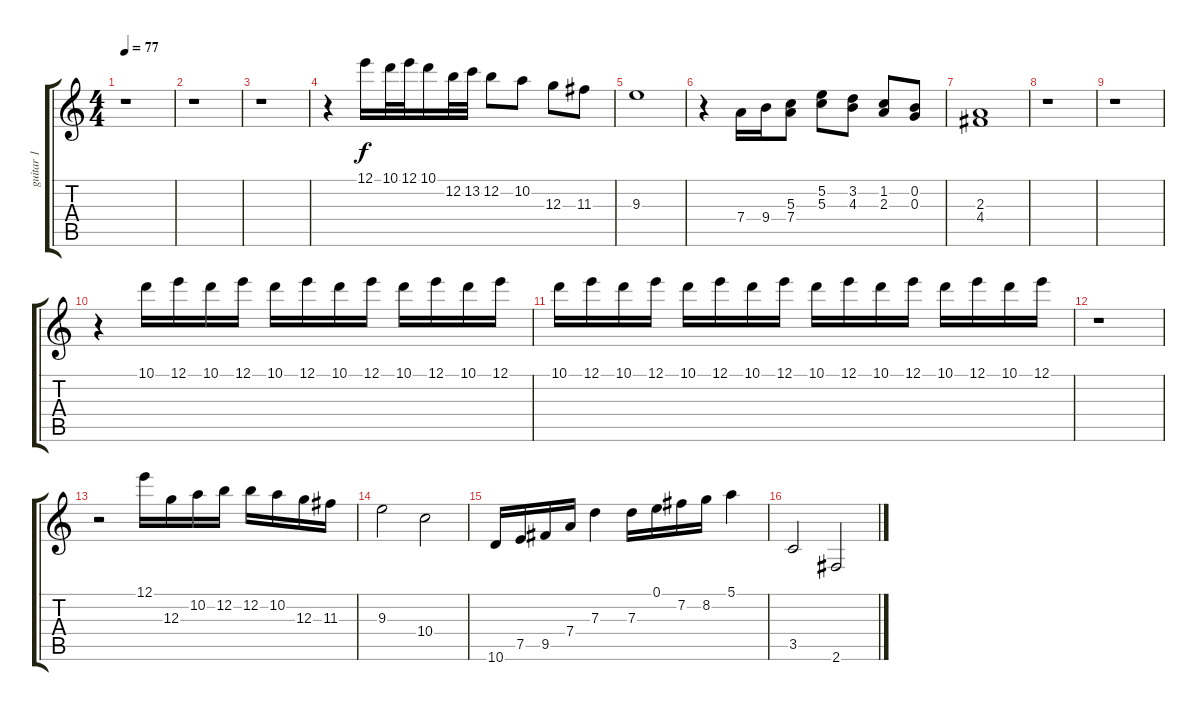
\track ("guitar 1" "guitar 1") {instrument acousticguitarnylon}
\staff {score tabs}
\tuning (E4 B3 G3 D3 A2 E2) {hide}
\ts (4 4)
\tempo 77
\clef g2
\ks c
r.1{dy f} |
r.1 |
r.1 |
r.4 12.1.16 10.1.32 12.1.32 10.1.16 12.2.32 13.2.32 12.2.8 10.2.8 12.3.8 11.3.8 |
9.3.1 |
r.4 7.4.16 9.4.16 (5.3 7.4).8 (5.2 5.3).8 (3.2 4.3).8 (1.2 2.3).8 (0.2 0.3).8 |
(2.3 4.4).1 |
r.1 |
r.1 |
r.4 10.1.16 12.1.16 10.1.16 12.1.16 10.1.16 12.1.16 10.1.16 12.1.16 10.1.16 12.1.16 10.1.16 12.1.16 |
10.1.16 12.1.16 10.1.16 12.1.16 10.1.16 12.1.16 10.1.16 12.1.16 10.1.16 12.1.16 10.1.16 12.1.16 10.1.16 12.1.16 10.1.16 12.1.16 |
r.1 |
r.2 12.1.16 12.3.16 10.2.16 12.2.16 12.2.16 10.2.16 12.3.16 11.3.16 |
9.3.2 10.4.2 |
10.6.16 7.5.16 9.5.16 7.4.16 7.3.4 7.3.16 0.1.16 7.2.16 8.2.16 5.1.4 |
3.5.2 2.6.2
